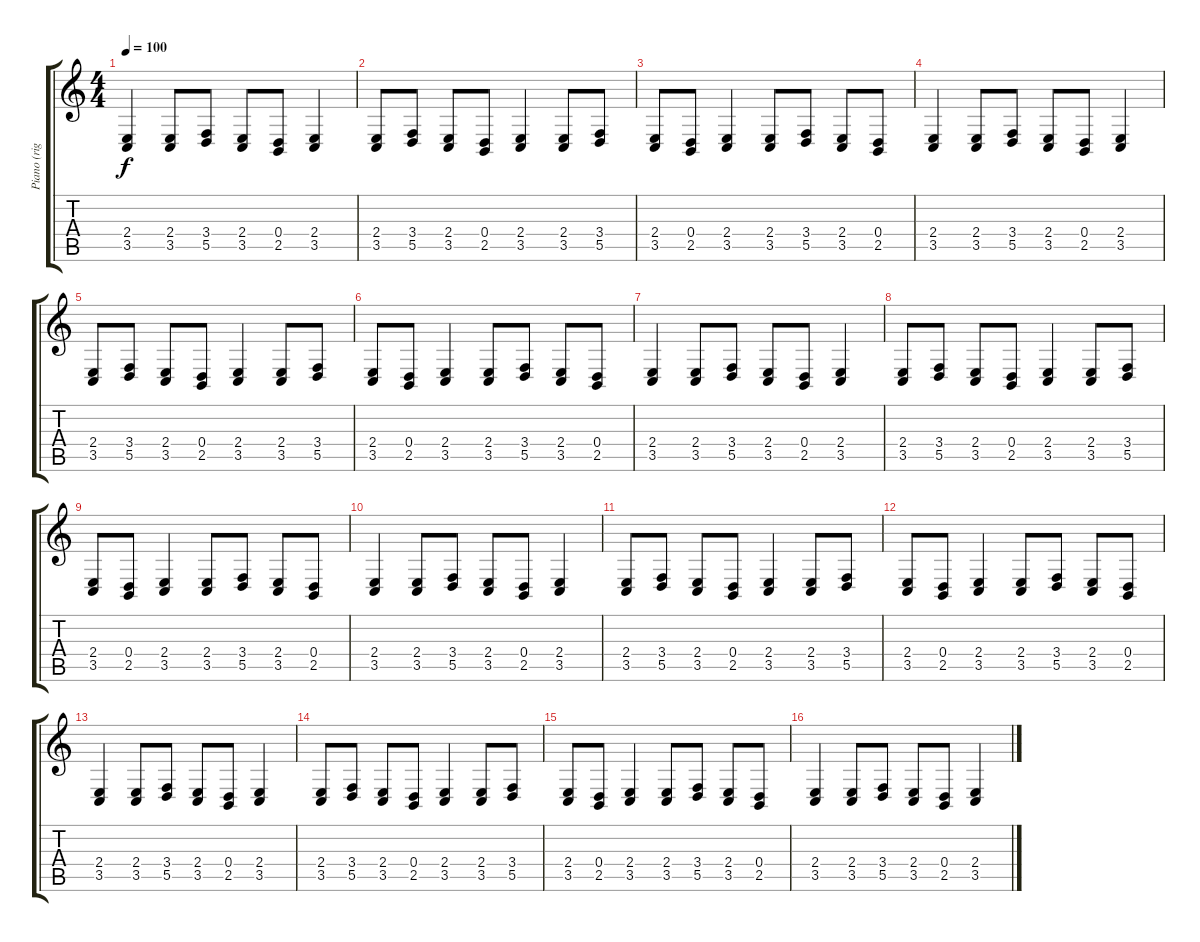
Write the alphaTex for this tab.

\track ("Piano (right hand)" "Piano (rig") {instrument acousticgrandpiano}
\staff {score tabs}
\tuning (E4 B3 G3 D3 A2 E2) {hide}
\ts (4 4)
\tempo 100
\clef g2
\ks c
(2.4 3.5).4{dy f} (2.4 3.5).8 (3.4 5.5).8 (2.4 3.5).8 (0.4 2.5).8 (2.4 3.5).4 |
(2.4 3.5).8 (3.4 5.5).8 (2.4 3.5).8 (0.4 2.5).8 (2.4 3.5).4 (2.4 3.5).8 (3.4 5.5).8 |
(2.4 3.5).8 (0.4 2.5).8 (2.4 3.5).4 (2.4 3.5).8 (3.4 5.5).8 (2.4 3.5).8 (0.4 2.5).8 |
(2.4 3.5).4 (2.4 3.5).8 (3.4 5.5).8 (2.4 3.5).8 (0.4 2.5).8 (2.4 3.5).4 |
(2.4 3.5).8 (3.4 5.5).8 (2.4 3.5).8 (0.4 2.5).8 (2.4 3.5).4 (2.4 3.5).8 (3.4 5.5).8 |
(2.4 3.5).8 (0.4 2.5).8 (2.4 3.5).4 (2.4 3.5).8 (3.4 5.5).8 (2.4 3.5).8 (0.4 2.5).8 |
(2.4 3.5).4 (2.4 3.5).8 (3.4 5.5).8 (2.4 3.5).8 (0.4 2.5).8 (2.4 3.5).4 |
(2.4 3.5).8 (3.4 5.5).8 (2.4 3.5).8 (0.4 2.5).8 (2.4 3.5).4 (2.4 3.5).8 (3.4 5.5).8 |
(2.4 3.5).8 (0.4 2.5).8 (2.4 3.5).4 (2.4 3.5).8 (3.4 5.5).8 (2.4 3.5).8 (0.4 2.5).8 |
(2.4 3.5).4 (2.4 3.5).8 (3.4 5.5).8 (2.4 3.5).8 (0.4 2.5).8 (2.4 3.5).4 |
(2.4 3.5).8 (3.4 5.5).8 (2.4 3.5).8 (0.4 2.5).8 (2.4 3.5).4 (2.4 3.5).8 (3.4 5.5).8 |
(2.4 3.5).8 (0.4 2.5).8 (2.4 3.5).4 (2.4 3.5).8 (3.4 5.5).8 (2.4 3.5).8 (0.4 2.5).8 |
(2.4 3.5).4 (2.4 3.5).8 (3.4 5.5).8 (2.4 3.5).8 (0.4 2.5).8 (2.4 3.5).4 |
(2.4 3.5).8 (3.4 5.5).8 (2.4 3.5).8 (0.4 2.5).8 (2.4 3.5).4 (2.4 3.5).8 (3.4 5.5).8 |
(2.4 3.5).8 (0.4 2.5).8 (2.4 3.5).4 (2.4 3.5).8 (3.4 5.5).8 (2.4 3.5).8 (0.4 2.5).8 |
(2.4 3.5).4 (2.4 3.5).8 (3.4 5.5).8 (2.4 3.5).8 (0.4 2.5).8 (2.4 3.5).4
